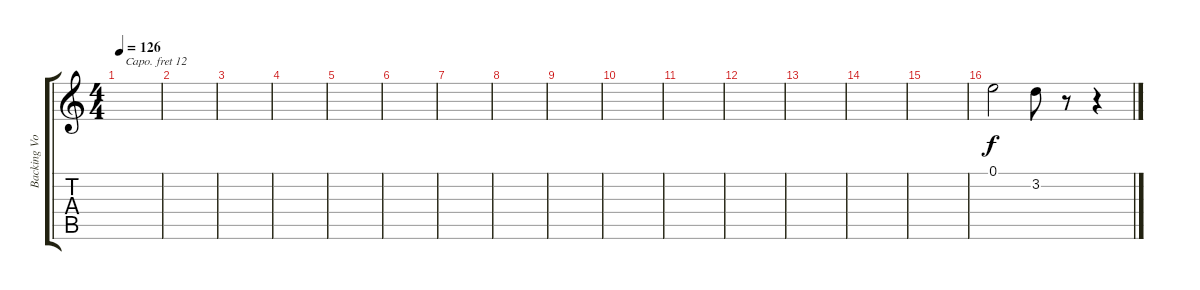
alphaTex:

\track ("Backing Vocals" "Backing Vo") {instrument oboe}
\staff {score tabs}
\capo 12
\tuning (E4 B3 G3 D3 A2 E2) {hide}
\ts (4 4)
\tempo 126
\clef g2
\ks c
|
|
|
|
|
|
|
|
|
|
|
|
|
|
|
0.1.2 3.2.8 r.8 r.4
